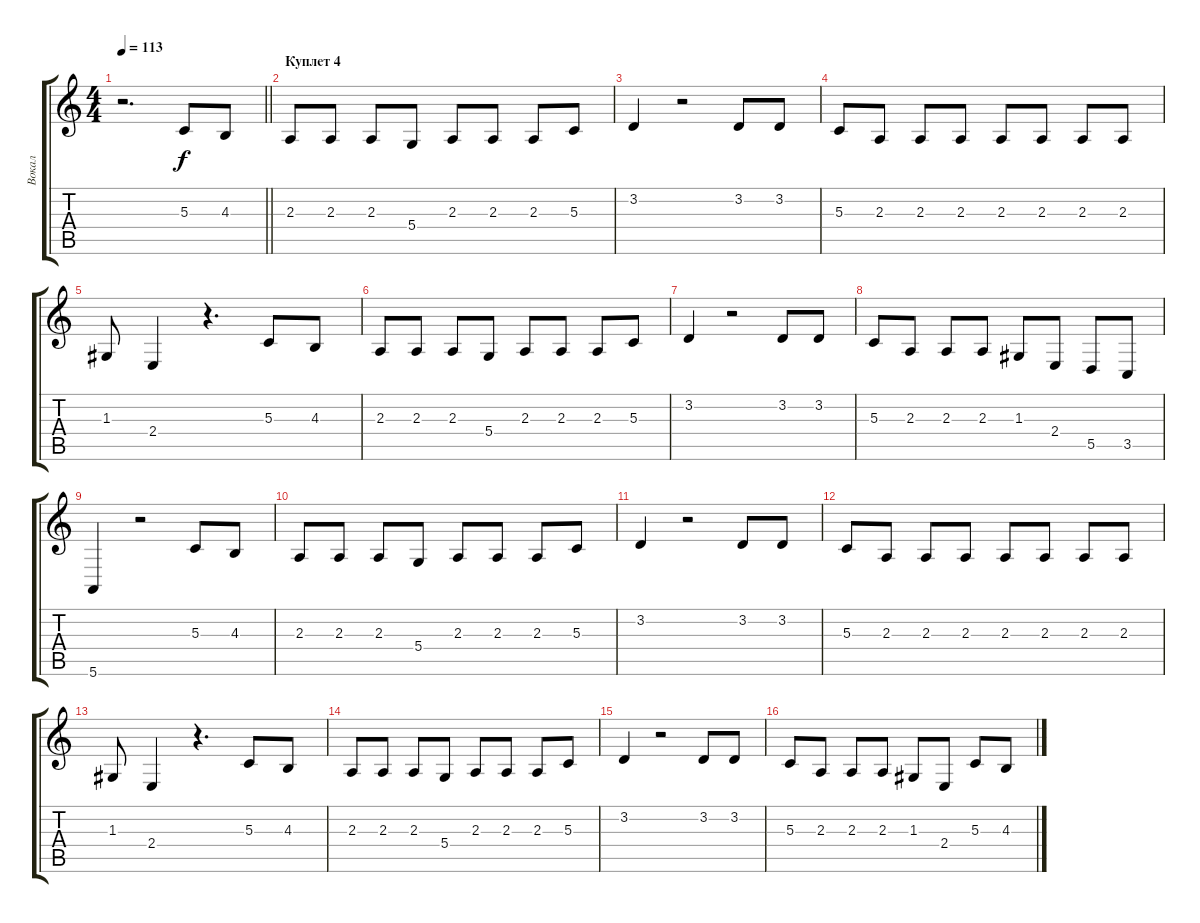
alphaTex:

\track ("Вокал" "Вокал") {instrument tenorsax}
\staff {score tabs}
\tuning (E4 B3 G3 D3 A2 E2) {hide}
\ts (4 4)
\tempo 113
\clef g2
\barLineRight lightlight
\ks c
r.2{d dy mp} 5.3.8{dy f} 4.3.8 |
\section ("" "Куплет 4")
2.3.8 2.3.8 2.3.8 5.4.8 2.3.8 2.3.8 2.3.8 5.3.8 |
3.2.4 r.2 3.2.8 3.2.8 |
5.3.8 2.3.8 2.3.8 2.3.8 2.3.8 2.3.8 2.3.8 2.3.8 |
1.3.8 2.4.4 r.4{d} 5.3.8 4.3.8 |
2.3.8 2.3.8 2.3.8 5.4.8 2.3.8 2.3.8 2.3.8 5.3.8 |
3.2.4 r.2 3.2.8 3.2.8 |
5.3.8 2.3.8 2.3.8 2.3.8 1.3.8 2.4.8 5.5.8 3.5.8 |
5.6.4 r.2 5.3.8 4.3.8 |
2.3.8 2.3.8 2.3.8 5.4.8 2.3.8 2.3.8 2.3.8 5.3.8 |
3.2.4 r.2 3.2.8 3.2.8 |
5.3.8 2.3.8 2.3.8 2.3.8 2.3.8 2.3.8 2.3.8 2.3.8 |
1.3.8 2.4.4 r.4{d} 5.3.8 4.3.8 |
2.3.8 2.3.8 2.3.8 5.4.8 2.3.8 2.3.8 2.3.8 5.3.8 |
3.2.4 r.2 3.2.8 3.2.8 |
5.3.8 2.3.8 2.3.8 2.3.8 1.3.8 2.4.8 5.3.8 4.3.8
